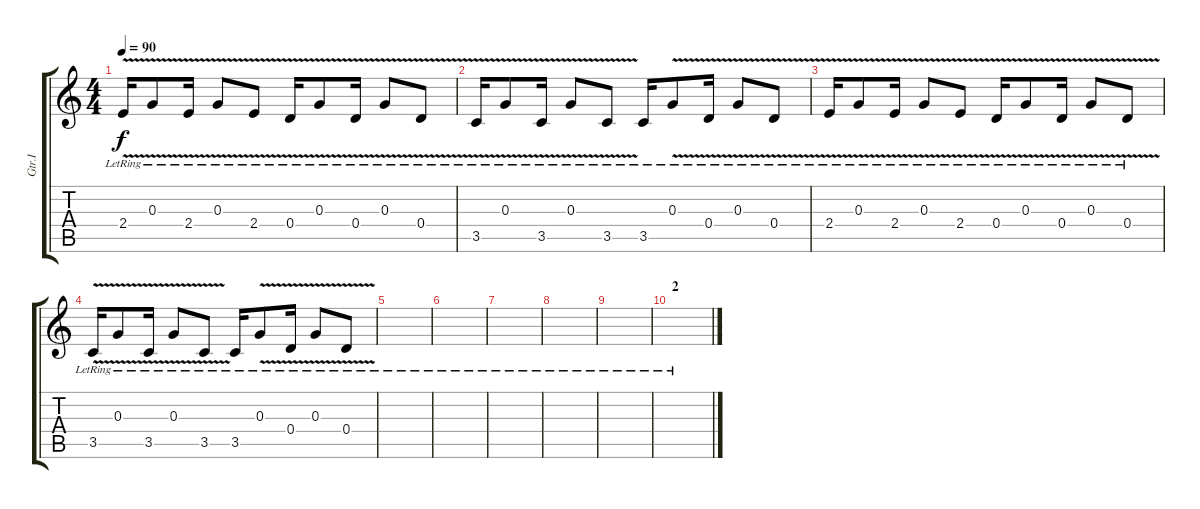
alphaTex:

\track ("Gtr.I" "Gtr.I") {instrument electricguitarjazz}
\staff {score tabs}
\tuning (E4 B3 G3 D3 A2 E2) {hide}
\ts (4 4)
\tempo 90
\clef g2
\ks c
2.4{v lr}.16{dy f instrument electricguitarclean} 0.3{v lr}.8 2.4{v lr}.16 0.3{v lr}.8 2.4{v lr}.8 0.4{v lr}.16 0.3{v lr}.8 0.4{v lr}.16 0.3{v lr}.8 0.4{v lr}.8 |
3.5{v lr}.16 0.3{v lr}.8 3.5{v lr}.16 0.3{v lr}.8 3.5{v lr}.8 3.5{lr}.16 0.3{v lr}.8 0.4{v lr}.16 0.3{v lr}.8 0.4{v lr}.8 |
2.4{v lr}.16{instrument electricguitarclean} 0.3{v lr}.8 2.4{v lr}.16 0.3{v lr}.8 2.4{v lr}.8 0.4{v lr}.16 0.3{v lr}.8 0.4{v lr}.16 0.3{v lr}.8 0.4{v lr}.8 |
3.5{v lr}.16 0.3{v lr}.8 3.5{v lr}.16 0.3{v lr}.8 3.5{v lr}.8 3.5{lr}.16 0.3{v lr}.8 0.4{v lr}.16 0.3{v lr}.8 0.4{v lr}.8 |
|
|
|
|
|
\section ("" "2")
